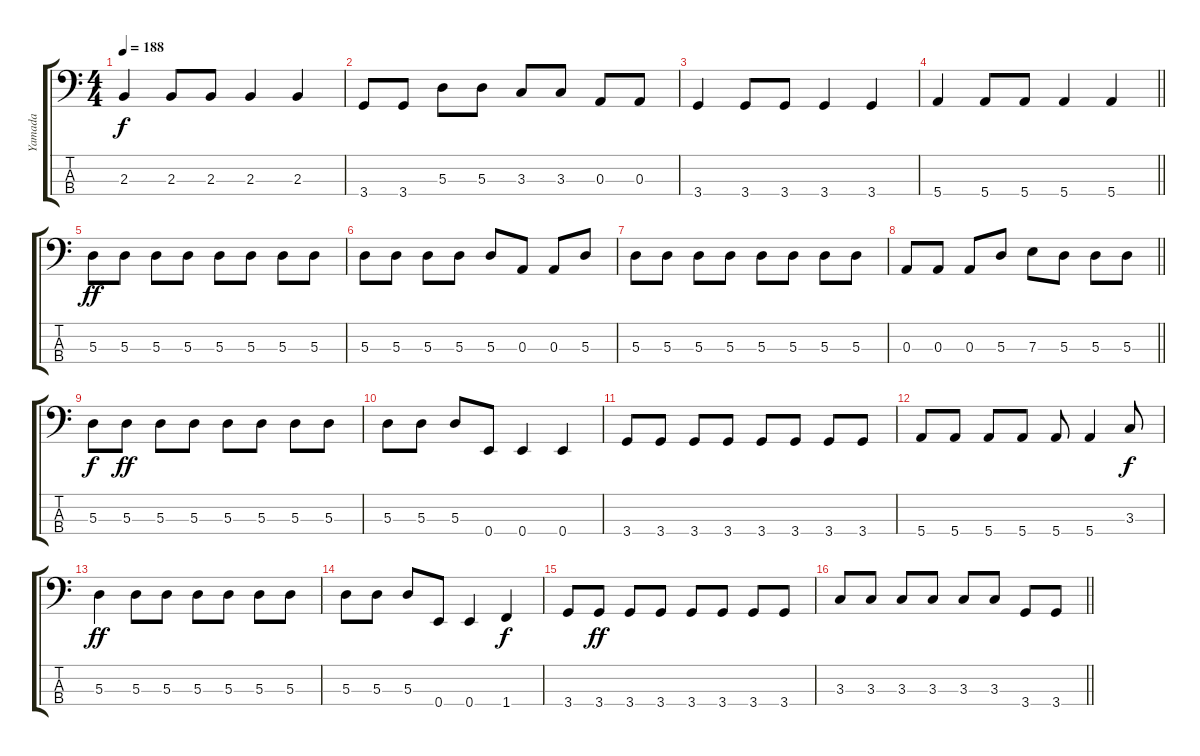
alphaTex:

\track ("Yamada" "Yamada") {instrument electricbasspick}
\staff {score tabs}
\tuning (G2 D2 A1 E1) {hide}
\ts (4 4)
\tempo 188
\clef f4
\ks c
2.3.4{dy f} 2.3.8 2.3.8 2.3.4 2.3.4 |
3.4.8 3.4.8 5.3.8 5.3.8 3.3.8 3.3.8 0.3.8 0.3.8 |
3.4.4 3.4.8 3.4.8 3.4.4 3.4.4 |
\barLineRight lightlight
5.4.4 5.4.8 5.4.8 5.4.4 5.4.4 |
5.3.8{dy ff} 5.3.8 5.3.8 5.3.8 5.3.8 5.3.8 5.3.8 5.3.8 |
5.3.8 5.3.8 5.3.8 5.3.8 5.3.8 0.3.8 0.3.8 5.3.8 |
5.3.8 5.3.8 5.3.8 5.3.8 5.3.8 5.3.8 5.3.8 5.3.8 |
\barLineRight lightlight
0.3.8 0.3.8 0.3.8 5.3.8 7.3.8 5.3.8 5.3.8 5.3.8 |
5.3.8{dy f} 5.3.8{dy ff} 5.3.8 5.3.8 5.3.8 5.3.8 5.3.8 5.3.8 |
5.3.8 5.3.8 5.3.8 0.4.8 0.4.4 0.4.4 |
3.4.8 3.4.8 3.4.8 3.4.8 3.4.8 3.4.8 3.4.8 3.4.8 |
5.4.8 5.4.8 5.4.8 5.4.8 5.4.8 5.4.4 3.3.8{dy f} |
5.3.4{dy ff} 5.3.8 5.3.8 5.3.8 5.3.8 5.3.8 5.3.8 |
5.3.8 5.3.8 5.3.8 0.4.8 0.4.4 1.4.4{dy f} |
3.4.8 3.4.8{dy ff} 3.4.8 3.4.8 3.4.8 3.4.8 3.4.8 3.4.8 |
\barLineRight lightlight
3.3.8 3.3.8 3.3.8 3.3.8 3.3.8 3.3.8 3.4.8 3.4.8
